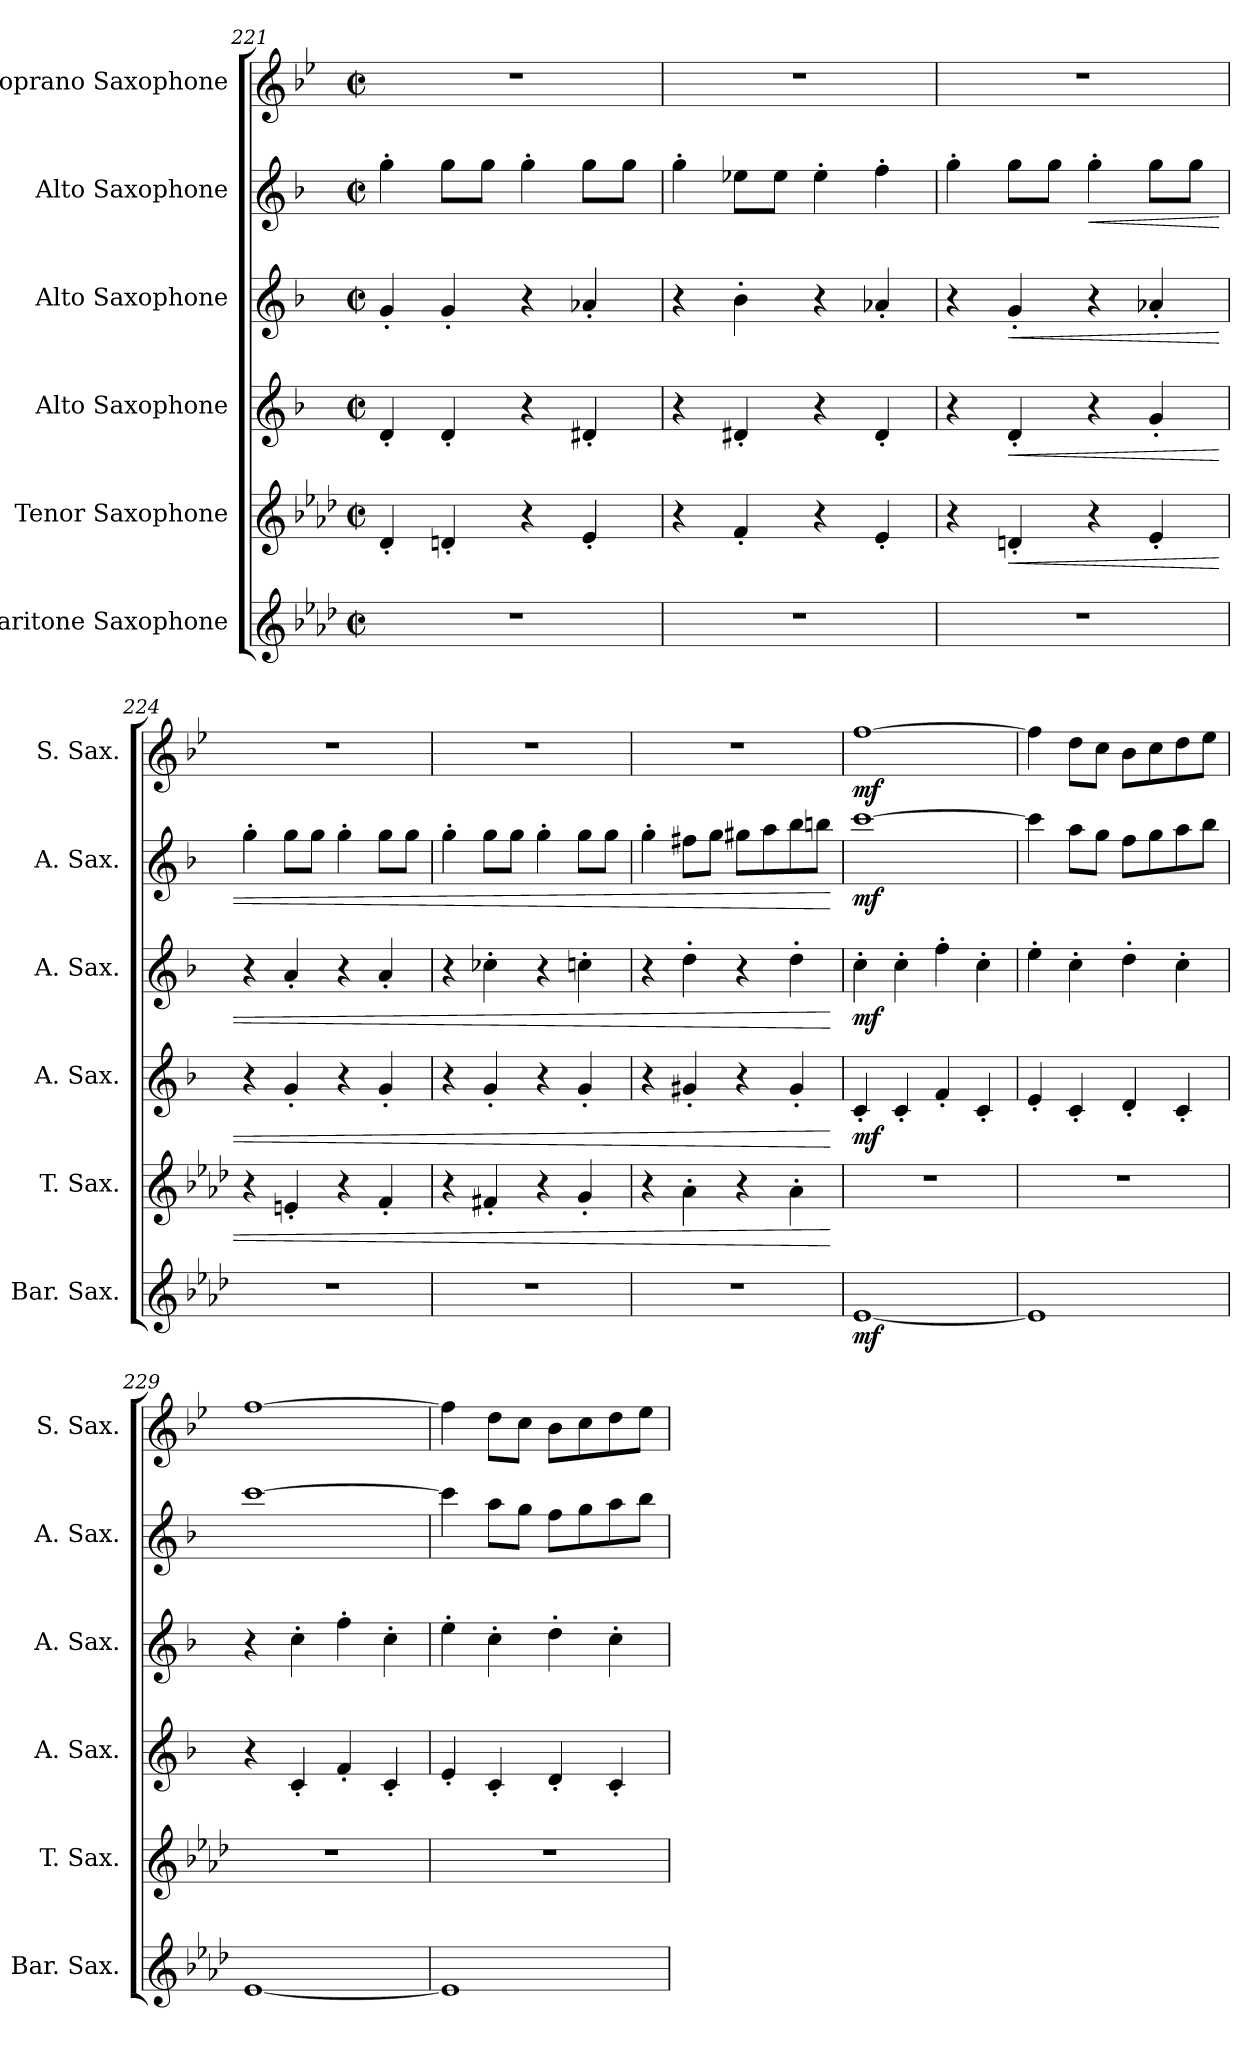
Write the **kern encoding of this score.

**kern	**dynam	**kern	**dynam	**kern	**dynam	**kern	**dynam	**kern	**dynam	**kern	**dynam
*part6	*part6	*part5	*part5	*part4	*part4	*part3	*part3	*part2	*part2	*part1	*part1
*staff6	*staff6	*staff5	*staff5	*staff4	*staff4	*staff3	*staff3	*staff2	*staff2	*staff1	*staff1
*I"Baritone Saxophone	*	*I"Tenor Saxophone	*	*I"Alto Saxophone	*	*I"Alto Saxophone	*	*I"Alto Saxophone	*	*I"Soprano Saxophone	*
*I'Bar. Sax.	*	*I'T. Sax.	*	*I'A. Sax.	*	*I'A. Sax.	*	*I'A. Sax.	*	*I'S. Sax.	*
*clefG2	*	*clefG2	*	*clefG2	*	*clefG2	*	*clefG2	*	*clefG2	*
*ITrd12c21	*	*ITrd8c14	*	*ITrd5c9	*	*ITrd5c9	*	*ITrd5c9	*	*ITrd1c2	*
*k[b-e-a-d-]	*	*k[b-e-a-d-]	*	*k[b-e-a-d-]	*	*k[b-e-a-d-]	*	*k[b-e-a-d-]	*	*k[b-e-a-d-]	*
*M2/2	*	*M2/2	*	*M2/2	*	*M2/2	*	*M2/2	*	*M2/2	*
*met(c|)	*	*met(c|)	*	*met(c|)	*	*met(c|)	*	*met(c|)	*	*met(c|)	*
=221	=221	=221	=221	=221	=221	=221	=221	=221	=221	=221	=221
1r	.	4D-'/	.	4F'/	.	4B-'/	.	4b-'\	.	1r	.
.	.	4Dn'/	.	4F'/	.	4B-'/	.	8b-\L	.	.	.
.	.	.	.	.	.	.	.	8b-\J	.	.	.
.	.	4r	.	4r	.	4r	.	4b-'\	.	.	.
.	.	4E-'/	.	4F#X'/	.	4c-X'/	.	8b-\L	.	.	.
.	.	.	.	.	.	.	.	8b-\J	.	.	.
=222	=222	=222	=222	=222	=222	=222	=222	=222	=222	=222	=222
1r	.	4r	.	4r	.	4r	.	4b-'\	.	1r	.
.	.	4F'/	.	4F#X'/	.	4d-'\	.	8g-X\L	.	.	.
.	.	.	.	.	.	.	.	8g-\J	.	.	.
.	.	4r	.	4r	.	4r	.	4g-'\	.	.	.
.	.	4E-'/	.	4F#'/	.	4c-X'/	.	4a-'\	.	.	.
=223	=223	=223	=223	=223	=223	=223	=223	=223	=223	=223	=223
1r	.	4r	.	4r	.	4r	.	4b-'\	.	1r	.
!	!	!	!LO:HP:b	!	!LO:HP:b	!	!LO:HP:b	!	!	!	!
.	.	4Dn'/	<	4F'/	<	4B-'/	<	8b-\L	.	.	.
.	.	.	.	.	.	.	.	8b-\J	.	.	.
!	!	!	!	!	!	!	!	!	!LO:HP:b	!	!
.	.	4r	.	4r	.	4r	.	4b-'\	<	.	.
.	.	4E-'/	.	4B-'/	.	4c-X'/	.	8b-\L	.	.	.
.	.	.	.	.	.	.	.	8b-\J	.	.	.
=224	=224	=224	=224	=224	=224	=224	=224	=224	=224	=224	=224
1r	.	4r	.	4r	.	4r	.	4b-'\	.	1r	.
.	.	4En'/	.	4B-'/	.	4c'/	.	8b-\L	.	.	.
.	.	.	.	.	.	.	.	8b-\J	.	.	.
.	.	4r	.	4r	.	4r	.	4b-'\	.	.	.
.	.	4F'/	.	4B-'/	.	4c'/	.	8b-\L	.	.	.
.	.	.	.	.	.	.	.	8b-\J	.	.	.
!!LO:PB:g=z
=225	=225	=225	=225	=225	=225	=225	=225	=225	=225	=225	=225
1r	.	4r	.	4r	.	4r	.	4b-'\	.	1r	.
.	.	4F#X'/	.	4B-'/	.	4e--X'\	.	8b-\L	.	.	.
.	.	.	.	.	.	.	.	8b-\J	.	.	.
.	.	4r	.	4r	.	4r	.	4b-'\	.	.	.
.	.	4G'/	.	4B-'/	.	4e-X'\	.	8b-\L	.	.	.
.	.	.	.	.	.	.	.	8b-\J	.	.	.
=226	=226	=226	=226	=226	=226	=226	=226	=226	=226	=226	=226
1r	.	4r	.	4r	.	4r	.	4b-'\	.	1r	.
.	.	4A-'\	.	4Bn'/	.	4f'\	.	8an\L	.	.	.
.	.	.	.	.	.	.	.	8b-\J	.	.	.
.	.	4r	.	4r	.	4r	.	8bn\L	.	.	.
.	.	.	.	.	.	.	.	8cc\	.	.	.
.	.	4A-'\	.	4B'/	.	4f'\	.	8dd-\	.	.	.
.	.	.	.	.	.	.	.	8ddn\J	.	.	.
.	.	.	[	.	[	.	[	.	[	.	.
=227	=227	=227	=227	=227	=227	=227	=227	=227	=227	=227	=227
!	!LO:DY:b	!	!	!	!LO:DY:b	!	!LO:DY:b	!	!LO:DY:b	!	!LO:DY:b
[1E-	mf	1r	.	4E-'/	mf	4e-'\	mf	[1ee-	mf	[1ee-	mf
.	.	.	.	4E-'/	.	4e-'\	.	.	.	.	.
.	.	.	.	4A-'/	.	4a-'\	.	.	.	.	.
.	.	.	.	4E-'/	.	4e-'\	.	.	.	.	.
=228	=228	=228	=228	=228	=228	=228	=228	=228	=228	=228	=228
1E-]	.	1r	.	4G'/	.	4g'\	.	4ee-\]	.	4ee-\]	.
.	.	.	.	4E-'/	.	4e-'\	.	8cc\L	.	8cc\L	.
.	.	.	.	.	.	.	.	8b-\J	.	8b-\J	.
.	.	.	.	4F'/	.	4f'\	.	8a-\L	.	8a-\L	.
.	.	.	.	.	.	.	.	8b-\	.	8b-\	.
.	.	.	.	4E-'/	.	4e-'\	.	8cc\	.	8cc\	.
.	.	.	.	.	.	.	.	8dd-\J	.	8dd-\J	.
=229	=229	=229	=229	=229	=229	=229	=229	=229	=229	=229	=229
[1E-	.	1r	.	4r	.	4r	.	[1ee-	.	[1ee-	.
.	.	.	.	4E-'/	.	4e-'\	.	.	.	.	.
.	.	.	.	4A-'/	.	4a-'\	.	.	.	.	.
.	.	.	.	4E-'/	.	4e-'\	.	.	.	.	.
!!LO:PB:g=z
=230	=230	=230	=230	=230	=230	=230	=230	=230	=230	=230	=230
1E-]	.	1r	.	4G'/	.	4g'\	.	4ee-\]	.	4ee-\]	.
.	.	.	.	4E-'/	.	4e-'\	.	8cc\L	.	8cc\L	.
.	.	.	.	.	.	.	.	8b-\J	.	8b-\J	.
.	.	.	.	4F'/	.	4f'\	.	8a-\L	.	8a-\L	.
.	.	.	.	.	.	.	.	8b-\	.	8b-\	.
.	.	.	.	4E-'/	.	4e-'\	.	8cc\	.	8cc\	.
.	.	.	.	.	.	.	.	8dd-\J	.	8dd-\J	.
=	=	=	=	=	=	=	=	=	=	=	=
*-	*-	*-	*-	*-	*-	*-	*-	*-	*-	*-	*-
